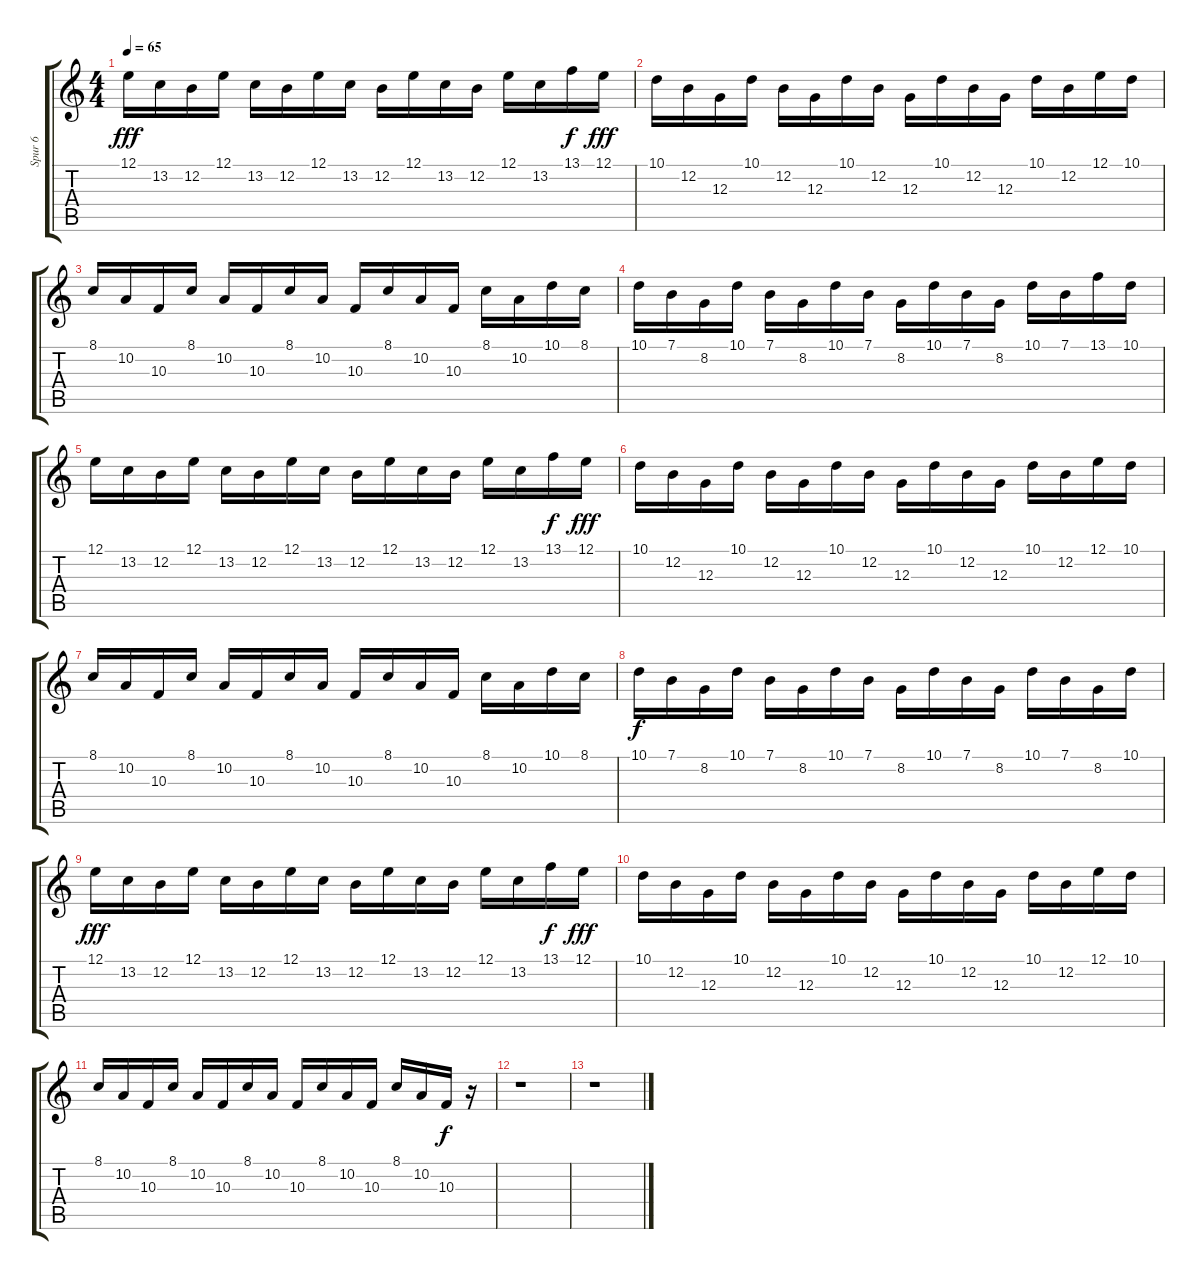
\track ("Spur 6" "Spur 6") {instrument stringensemble1}
\staff {score tabs}
\tuning (E4 B3 G3 D3 A2 E2) {hide}
\ts (4 4)
\tempo 65
\clef g2
\ks c
12.1.16{dy fff} 13.2.16 12.2.16 12.1.16 13.2.16 12.2.16 12.1.16 13.2.16 12.2.16 12.1.16 13.2.16 12.2.16 12.1.16 13.2.16 13.1.16{dy f} 12.1.16{dy fff} |
10.1.16 12.2.16 12.3.16 10.1.16 12.2.16 12.3.16 10.1.16 12.2.16 12.3.16 10.1.16 12.2.16 12.3.16 10.1.16 12.2.16 12.1.16 10.1.16 |
8.1.16 10.2.16 10.3.16 8.1.16 10.2.16 10.3.16 8.1.16 10.2.16 10.3.16 8.1.16 10.2.16 10.3.16 8.1.16 10.2.16 10.1.16 8.1.16 |
10.1.16 7.1.16 8.2.16 10.1.16 7.1.16 8.2.16 10.1.16 7.1.16 8.2.16 10.1.16 7.1.16 8.2.16 10.1.16 7.1.16 13.1.16 10.1.16 |
12.1.16 13.2.16 12.2.16 12.1.16 13.2.16 12.2.16 12.1.16 13.2.16 12.2.16 12.1.16 13.2.16 12.2.16 12.1.16 13.2.16 13.1.16{dy f} 12.1.16{dy fff} |
10.1.16 12.2.16 12.3.16 10.1.16 12.2.16 12.3.16 10.1.16 12.2.16 12.3.16 10.1.16 12.2.16 12.3.16 10.1.16 12.2.16 12.1.16 10.1.16 |
8.1.16 10.2.16 10.3.16 8.1.16 10.2.16 10.3.16 8.1.16 10.2.16 10.3.16 8.1.16 10.2.16 10.3.16 8.1.16 10.2.16 10.1.16 8.1.16 |
10.1.16{dy f} 7.1.16 8.2.16 10.1.16 7.1.16 8.2.16 10.1.16 7.1.16 8.2.16 10.1.16 7.1.16 8.2.16 10.1.16 7.1.16 8.2.16 10.1.16 |
12.1.16{dy fff} 13.2.16 12.2.16 12.1.16 13.2.16 12.2.16 12.1.16 13.2.16 12.2.16 12.1.16 13.2.16 12.2.16 12.1.16 13.2.16 13.1.16{dy f} 12.1.16{dy fff} |
10.1.16 12.2.16 12.3.16 10.1.16 12.2.16 12.3.16 10.1.16 12.2.16 12.3.16 10.1.16 12.2.16 12.3.16 10.1.16 12.2.16 12.1.16 10.1.16 |
8.1.16 10.2.16 10.3.16 8.1.16 10.2.16 10.3.16 8.1.16 10.2.16 10.3.16 8.1.16 10.2.16 10.3.16 8.1.16 10.2.16 10.3.16{dy f} r.16 |
r.1 |
r.1
